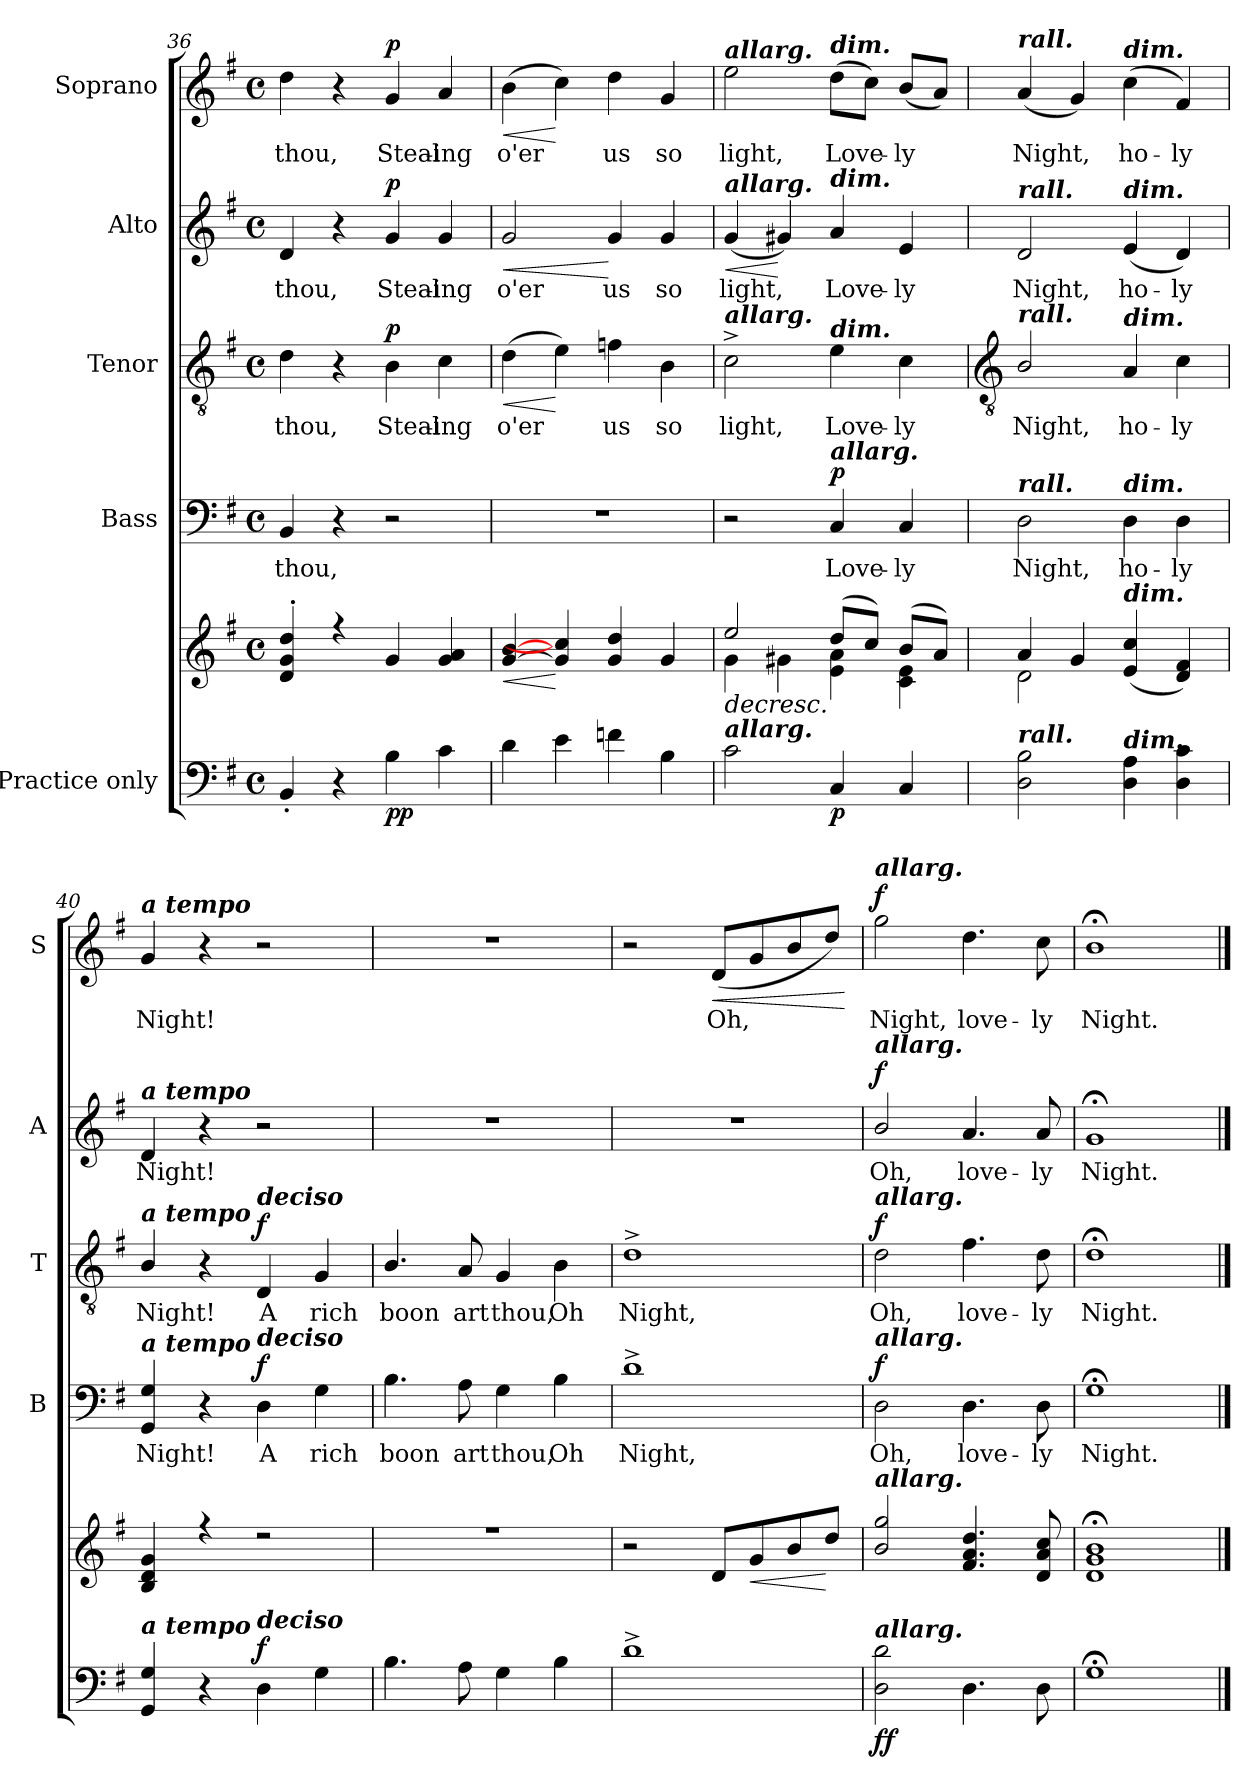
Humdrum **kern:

**kern	**kern	**dynam	**kern	**text	**dynam	**kern	**text	**dynam	**kern	**text	**dynam	**kern	**text	**dynam
*part5	*part5	*part5	*part4	*part4	*part4	*part3	*part3	*part3	*part2	*part2	*part2	*part1	*part1	*part1
*staff6	*staff5	*staff5/6	*staff4	*staff4	*staff4	*staff3	*staff3	*staff3	*staff2	*staff2	*staff2	*staff1	*staff1	*staff1
*I"Practice only	*	*	*I"Bass	*	*	*I"Tenor	*	*	*I"Alto	*	*	*I"Soprano	*	*
*	*	*	*I'B	*	*	*I'T	*	*	*I'A	*	*	*I'S	*	*
*clefF4	*clefG2	*	*clefF4	*	*	*clefGv2	*	*	*clefG2	*	*	*clefG2	*	*
*k[f#]	*k[f#]	*	*k[f#]	*	*	*k[f#]	*	*	*k[f#]	*	*	*k[f#]	*	*
*G:	*G:	*	*G:	*	*	*G:	*	*	*G:	*	*	*G:	*	*
*M4/4	*M4/4	*	*M4/4	*	*	*M4/4	*	*	*M4/4	*	*	*M4/4	*	*
*met(c)	*met(c)	*	*met(c)	*	*	*met(c)	*	*	*met(c)	*	*	*met(c)	*	*
=36	=36	=36	=36	=36	=36	=36	=36	=36	=36	=36	=36	=36	=36	=36
*	*^	*	*	*	*	*	*	*	*	*	*	*	*	*
!	!	!	!	!	!LO:LY:b	!	!	!LO:LY:b	!	!	!LO:LY:b	!	!	!LO:LY:b	!
4BB'	4d' 4g' 4dd'	1ryy	.	4BB	thou,	.	4d	thou,	.	4d	thou,	.	4dd	thou,	.
4r	4r	.	.	4r	.	.	4r	.	.	4r	.	.	4r	.	.
!	!	!	!LO:DY:b=2	!	!	!	!	!LO:LY:b	!	!	!LO:LY:b	!	!	!LO:LY:b	!
!	!	!	!LO:DY:n=1:b	!	!	!	!	!	!LO:DY:b	!	!	!LO:DY:b	!	!	!LO:DY:b
4B	4g	.	p p	2r	.	.	4B	Steal-	p	4g	Steal-	p	4g	Steal-	p
!	!	!	!	!	!	!	!	!LO:LY:b	!	!	!LO:LY:b	!	!	!LO:LY:b	!
4c	4g 4a	.	.	.	.	.	4c	-ing	.	4g	-ing	.	4a	-ing	.
=37	=37	=37	=37	=37	=37	=37	=37	=37	=37	=37	=37	=37	=37	=37	=37
!	!	!	!LO:HP:b	!	!	!	!	!LO:LY:b	!LO:HP:b	!	!LO:LY:b	!LO:HP:b	!	!LO:LY:b	!LO:HP:b
4d	[4g [4b	1ryy	<	1r	.	.	(>4d	o'er	<	2g	o'er	<	(>4b	o'er	<
4e	4g] 4cc]	.	[	.	.	.	4e)	.	[	.	.	.	4cc)	.	[
!	!	!	!	!	!	!	!	!LO:LY:b	!	!	!LO:LY:b	!	!	!LO:LY:b	!
4fn	4g 4dd	.	.	.	.	.	4fn	us	.	4g	us	[	4dd	us	.
!	!	!	!	!	!	!	!	!LO:LY:b	!	!	!LO:LY:b	!	!	!LO:LY:b	!
4B	4g	.	.	.	.	.	4B	so	.	4g	so	.	4g	so	.
=38	=38	=38	=38	=38	=38	=38	=38	=38	=38	=38	=38	=38	=38	=38	=38
!	!	!	!	!	!	!	!	!	!	!	!	!	!LO:TX:a:Bi:t=allarg.	!	!
!	!	!	!	!	!	!	!	!	!	!LO:TX:a:Bi:t=allarg.	!	!	!	!	!
!	!	!	!	!	!	!	!LO:TX:a:Bi:t=allarg.	!	!	!	!	!	!	!	!
!LO:TX:a:Bi:t=allarg.	!	!	!	!	!	!	!	!	!	!	!	!	!	!	!
!	!	!	!LO:HP:b	!	!	!	!	!LO:LY:b	!	!	!LO:LY:b	!LO:HP:b	!	!LO:LY:b	!
2c	2ee/	4g\	>	2r	.	.	2c^	light,	.	(<4g	light,	<	2ee	light,	.
.	.	4g#X\	.	.	.	.	.	.	.	4g#X)	.	[	.	.	.
!	!	!	!	!	!	!	!	!	!	!	!	!	!LO:TX:a:Bi:t=dim.	!	!
!	!	!	!	!	!	!	!	!	!	!LO:TX:a:Bi:t=dim.	!	!	!	!	!
!	!	!	!	!	!	!	!LO:TX:a:Bi:t=dim.	!	!	!	!	!	!	!	!
!	!	!	!	!LO:TX:a:Bi:t=allarg.	!	!	!	!	!	!	!	!	!	!	!
!	!	!	!LO:DY:b=2	!	!LO:LY:b	!LO:DY:b	!	!LO:LY:b	!	!	!LO:LY:b	!	!	!LO:LY:b	!
4C	(<8dd/L	4e\ 4a\	p	4C	Love-	p	4e	Love-	.	4a	Love-	.	(>8ddL	Love-	.
.	8cc/J)	.	.	.	.	.	.	.	.	.	.	.	8ccJ)	.	.
!	!	!	!	!	!LO:LY:b	!	!	!LO:LY:b	!	!	!LO:LY:b	!	!	!LO:LY:b	!
4C	(<8b/L	4c\ 4e\	.	4C	-ly	.	4c	-ly	.	4e	-ly	.	(<8bL	ly	.
.	8a/J)	.	]	.	.	.	.	.	.	.	.	.	8aJ)	.	.
!!LO:LB:g=z
=39	=39	=39	=39	=39	=39	=39	=39	=39	=39	=39	=39	=39	=39	=39	=39
*	*	*	*	*	*	*	*clefGv2	*	*	*	*	*	*	*	*
!	!	!	!	!	!	!	!	!	!	!	!	!	!LO:TX:a:Bi:t=rall.	!	!
!	!	!	!	!	!	!	!	!	!	!LO:TX:a:Bi:t=rall.	!	!	!	!	!
!	!	!	!	!	!	!	!LO:TX:a:Bi:t=rall.	!	!	!	!	!	!	!	!
!	!	!	!	!LO:TX:a:Bi:t=rall.	!	!	!	!	!	!	!	!	!	!	!
!LO:TX:a:Bi:t=rall.	!	!	!	!	!	!	!	!	!	!	!	!	!	!	!
!	!	!	!	!	!LO:LY:b	!	!	!LO:LY:b	!	!	!LO:LY:b	!	!	!LO:LY:b	!
2D 2B	4a	2d\	.	2D	Night,	.	2B/	Night,	.	2d	Night,	.	(<4a	Night,	.
.	4g	.	.	.	.	.	.	.	.	.	.	.	4g)	.	.
!	!	!	!	!	!	!	!	!	!	!	!	!	!LO:TX:a:Bi:t=dim.	!	!
!	!	!	!	!	!	!	!	!	!	!LO:TX:a:Bi:t=dim.	!	!	!	!	!
!	!	!	!	!	!	!	!LO:TX:a:Bi:t=dim.	!	!	!	!	!	!	!	!
!	!	!	!	!LO:TX:a:Bi:t=dim.	!	!	!	!	!	!	!	!	!	!	!
!	!LO:TX:a:Bi:t=dim.	!	!	!	!	!	!	!	!	!	!	!	!	!	!
!LO:TX:a:Bi:t=dim.	!	!	!	!	!	!	!	!	!	!	!	!	!	!	!
!	!	!	!	!	!LO:LY:b	!	!	!LO:LY:b	!	!	!LO:LY:b	!	!	!LO:LY:b	!
4D 4A	(<4e 4cc	2ryy	.	4D	ho-	.	4A	ho-	.	(<4e	ho-	.	(<4cc	ho-	.
!	!	!	!	!	!LO:LY:b	!	!	!LO:LY:b	!	!	!LO:LY:b	!	!	!LO:LY:b	!
4D 4c	4d 4f#)	.	.	4D	-ly	.	4c	-ly	.	4d)	-ly	.	4f#)	-ly	.
=40	=40	=40	=40	=40	=40	=40	=40	=40	=40	=40	=40	=40	=40	=40	=40
!	!	!	!	!	!	!	!	!	!	!	!	!	!LO:TX:a:Bi:t=a tempo	!	!
!	!	!	!	!	!	!	!	!	!	!LO:TX:a:Bi:t=a tempo	!	!	!	!	!
!	!	!	!	!	!	!	!LO:TX:a:Bi:t=a tempo	!	!	!	!	!	!	!	!
!	!	!	!	!LO:TX:a:Bi:t=a tempo	!	!	!	!	!	!	!	!	!	!	!
!LO:TX:a:Bi:t=a tempo	!	!	!	!	!	!	!	!	!	!	!	!	!	!	!
!	!	!	!	!	!LO:LY:b	!	!	!LO:LY:b	!	!	!LO:LY:b	!	!	!LO:LY:b	!
4GG 4G	4B 4d 4g	1ryy	.	4GG 4G	Night!	.	4B/	Night!	.	4d	Night!	.	4g	Night!	.
4r	4r	.	.	4r	.	.	4r	.	.	4r	.	.	4r	.	.
!	!	!	!	!	!	!	!LO:TX:a:Bi:t=deciso	!	!	!	!	!	!	!	!
!	!	!	!	!LO:TX:a:Bi:t=deciso	!	!	!	!	!	!	!	!	!	!	!
!LO:TX:a:Bi:t=deciso	!	!	!	!	!	!	!	!	!	!	!	!	!	!	!
!	!	!	!LO:DY:a=2	!	!LO:LY:b	!LO:DY:b	!	!LO:LY:b	!LO:DY:b	!	!	!	!	!	!
4D	2r	.	f	4D	A	f	4D	A	f	2r	.	.	2r	.	.
!	!	!	!	!	!LO:LY:b	!	!	!LO:LY:b	!	!	!	!	!	!	!
4G	.	.	.	4G	rich	.	4G	rich	.	.	.	.	.	.	.
=41	=41	=41	=41	=41	=41	=41	=41	=41	=41	=41	=41	=41	=41	=41	=41
!	!	!	!	!	!LO:LY:b	!	!	!LO:LY:b	!	!	!	!	!	!	!
4.B\	1r	1ryy	.	4.B\	boon	.	4.B/	boon	.	1r	.	.	1r	.	.
!	!	!	!	!	!LO:LY:b	!	!	!LO:LY:b	!	!	!	!	!	!	!
8A	.	.	.	8A	art	.	8A	art	.	.	.	.	.	.	.
!	!	!	!	!	!LO:LY:b	!	!	!LO:LY:b	!	!	!	!	!	!	!
4G	.	.	.	4G	thou,	.	4G	thou,	.	.	.	.	.	.	.
!	!	!	!	!	!LO:LY:b	!	!	!LO:LY:b	!	!	!	!	!	!	!
4B	.	.	.	4B	Oh	.	4B	Oh	.	.	.	.	.	.	.
=42	=42	=42	=42	=42	=42	=42	=42	=42	=42	=42	=42	=42	=42	=42	=42
!	!	!	!	!	!LO:LY:b	!	!	!LO:LY:b	!	!	!	!	!	!	!
1d^	2r	1ryy	.	1d^	Night,	.	1d^	Night,	.	1r	.	.	2r	.	.
!	!	!	!	!	!	!	!	!	!	!	!	!	!	!LO:LY:b	!LO:HP:b
.	8dL	.	.	.	.	.	.	.	.	.	.	.	(<8dL	Oh,	<
!	!	!	!LO:HP:b	!	!	!	!	!	!	!	!	!	!	!	!
.	8g	.	<	.	.	.	.	.	.	.	.	.	8g	.	.
.	8b	.	.	.	.	.	.	.	.	.	.	.	8b	.	.
.	8ddJ	.	[	.	.	.	.	.	.	.	.	.	8ddJ)	.	.
*	*v	*v	*	*	*	*	*	*	*	*	*	*	*	*	*
.	.	.	.	.	.	.	.	.	.	.	.	.	.	[
=43	=43	=43	=43	=43	=43	=43	=43	=43	=43	=43	=43	=43	=43	=43
*	*^	*	*	*	*	*	*	*	*	*	*	*	*	*
!	!	!	!	!	!	!	!	!	!	!	!	!	!LO:TX:a:Bi:t=allarg.	!	!
!	!	!	!	!	!	!	!	!	!	!LO:TX:a:Bi:t=allarg.	!	!	!	!	!
!	!	!	!	!	!	!	!LO:TX:a:Bi:t=allarg.	!	!	!	!	!	!	!	!
!	!	!	!	!LO:TX:a:Bi:t=allarg.	!	!	!	!	!	!	!	!	!	!	!
!	!LO:TX:a:Bi:t=allarg.	!	!	!	!	!	!	!	!	!	!	!	!	!	!
!LO:TX:a:Bi:t=allarg.	!	!	!	!	!	!	!	!	!	!	!	!	!	!	!
!	!	!	!LO:DY:b=2	!	!LO:LY:b	!	!	!LO:LY:b	!	!	!LO:LY:b	!	!	!LO:LY:b	!
!	!	!	!LO:DY:n=1:b	!	!	!LO:DY:b	!	!	!LO:DY:b	!	!	!LO:DY:b	!	!	!LO:DY:b
2D 2d	2b 2gg	1ryy	f f	2D	Oh,	f	2d	Oh,	f	2b/	Oh,	f	2gg	Night,	f
!	!	!	!	!	!LO:LY:b	!	!	!LO:LY:b	!	!	!LO:LY:b	!	!	!LO:LY:b	!
4.D	4.f# 4.a 4.dd	.	.	4.D	love-	.	4.f#	love-	.	4.a	love-	.	4.dd	love-	.
!	!	!	!	!	!LO:LY:b	!	!	!LO:LY:b	!	!	!LO:LY:b	!	!	!LO:LY:b	!
8D	8d 8a 8cc	.	.	8D	-ly	.	8d	-ly	.	8a	-ly	.	8cc	-ly	.
=44	=44	=44	=44	=44	=44	=44	=44	=44	=44	=44	=44	=44	=44	=44	=44
!	!	!	!	!	!LO:LY:b	!	!	!LO:LY:b	!	!	!LO:LY:b	!	!	!LO:LY:b	!
1G;<	1d;< 1g;< 1b;<	1ryy	.	1G;<	Night.	.	1d;<	Night.	.	1g;<	Night.	.	1b;<	Night.	.
*	*v	*v	*	*	*	*	*	*	*	*	*	*	*	*	*
==	==	==	==	==	==	==	==	==	==	==	==	==	==	==
*-	*-	*-	*-	*-	*-	*-	*-	*-	*-	*-	*-	*-	*-	*-
